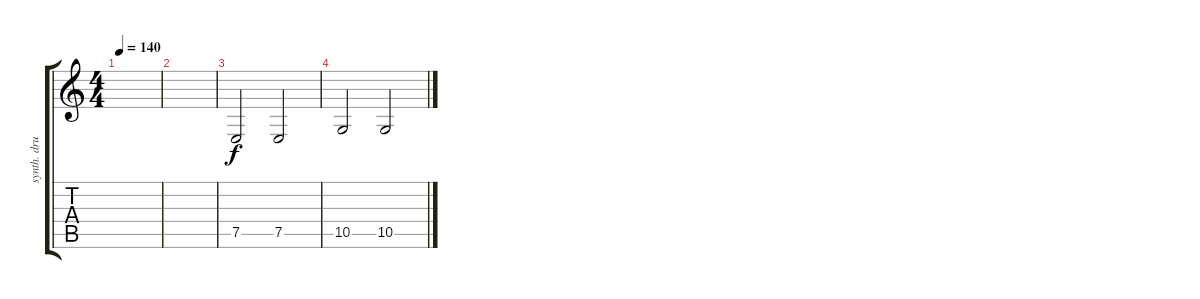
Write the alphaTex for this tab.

\track ("synth. drums " "synth. dru") {instrument synthdrum}
\staff {score tabs}
\tuning (E4 B3 G3 D3 A2 E2) {hide}
\ts (4 4)
\tempo 140
\clef g2
\ks c
|
|
7.5.2{instrument birdtweet} 7.5.2 |
10.5.2 10.5.2
